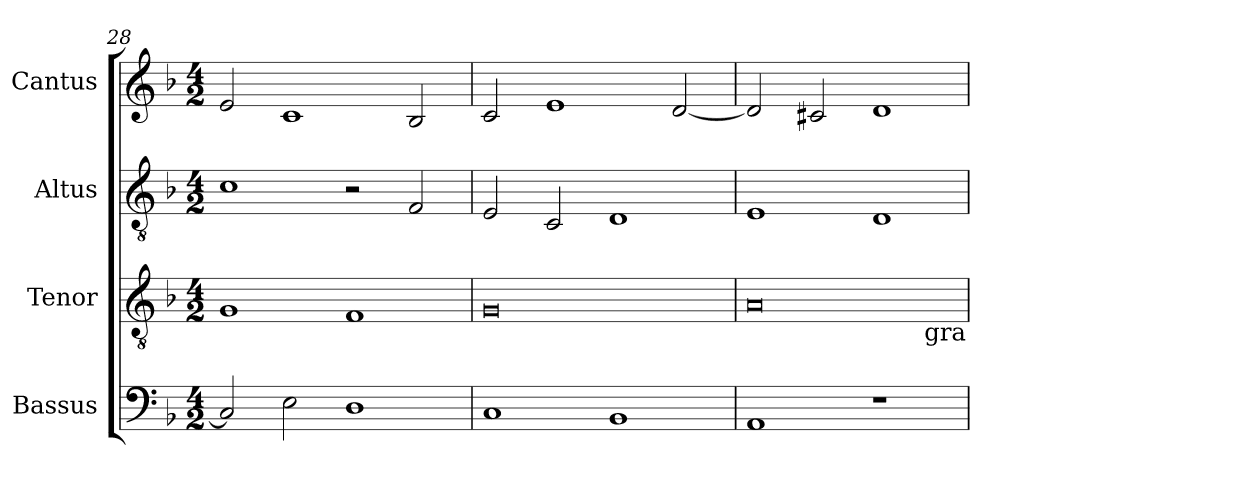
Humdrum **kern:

**kern	**kern	**kern	**kern
*part4	*part3	*part2	*part1
*staff4	*staff3	*staff2	*staff1
*I"Bassus	*I"Tenor	*I"Altus	*I"Cantus
*clefF4	*clefGv2	*clefGv2	*clefG2
*k[b-]	*k[b-]	*k[b-]	*k[b-]
*F:	*F:	*F:	*F:
*M4/2	*M4/2	*M4/2	*M4/2
=28	=28	=28	=28
2C/]	1G	1c	2e/
2E\	.	.	1c
1D	1F	2r	.
.	.	2F/	2B-/
=29	=29	=29	=29
1C	0G	2E/	2c/
.	.	2C/	1e
1BB-	.	1D	.
.	.	.	[<2d/
=30	=30	=30	=30
1AA	0A	1E	2d/]
.	.	.	2c#/
1r	.	1D	1d
!	!LO:TX:b:t=gra	!	!
=	=	=	=
*-	*-	*-	*-
